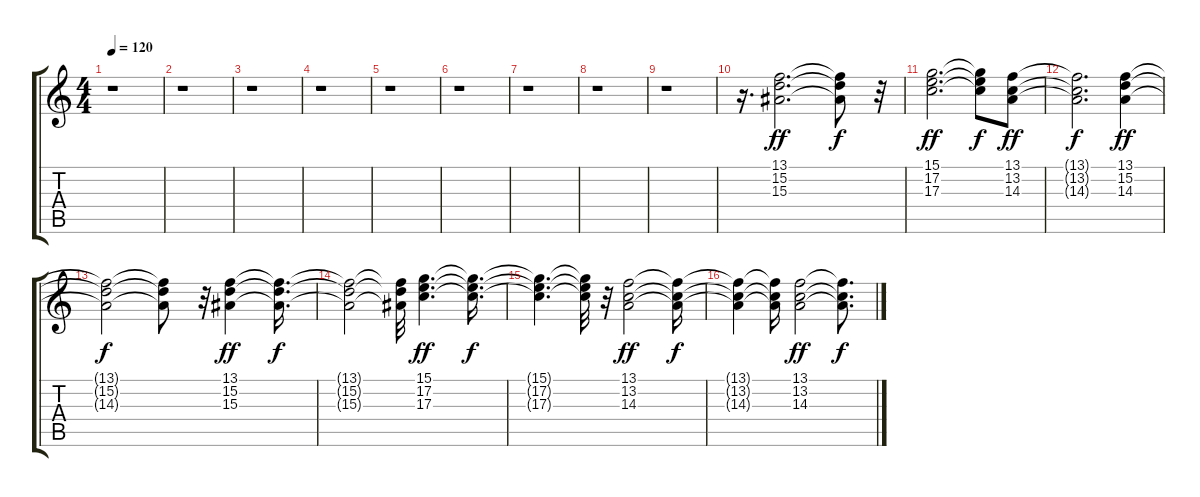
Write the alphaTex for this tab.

\track "" {instrument rockorgan}
\staff {score tabs}
\tuning (E4 B3 G3 D3 A2 E2) {hide}
\ts (4 4)
\tempo 120
\clef g2
\ks c
r.1{dy f} |
r.1 |
r.1 |
r.1 |
r.1 |
r.1 |
r.1 |
r.1 |
r.1 |
r.16{d} (13.1 15.2 15.3).2{d dy ff} (13.1{t} 15.2{t} 15.3{t}).8{dy f} r.32 |
(15.1 17.2 17.3).2{d dy ff} (15.1{t} 17.2{t} 17.3{t}).8{dy f} (13.1 13.2 14.3).8{dy ff} |
(13.1{t} 13.2{t} 14.3{t}).2{d dy f} (13.1 15.2 14.3).4{dy ff} |
(13.1{t} 15.2{t} 14.3{t}).2{dy f} (13.1{t} 15.2{t} 14.3{t}).8 r.32 (13.1 15.2 15.3).4{dy ff} (13.1{t} 15.2{t} 15.3{t}).16{d dy f} |
(13.1{t} 15.2{t} 15.3{t}).2 (13.1{t} 15.2{t} 15.3{t}).32 (15.1 17.2 17.3).4{d dy ff} (15.1{t} 17.2{t} 17.3{t}).16{d dy f} |
(15.1{t} 17.2{t} 17.3{t}).4{d} (15.1{t} 17.2{t} 17.3{t}).32 r.32 (13.1 13.2 14.3).2{dy ff} (13.1{t} 13.2{t} 14.3{t}).16{dy f} |
(13.1{t} 13.2{t} 14.3{t}).4 (13.1{t} 13.2{t} 14.3{t}).16 (13.1 13.2 14.3).2{dy ff} (13.1{t} 13.2{t} 14.3{t}).8{d dy f}
